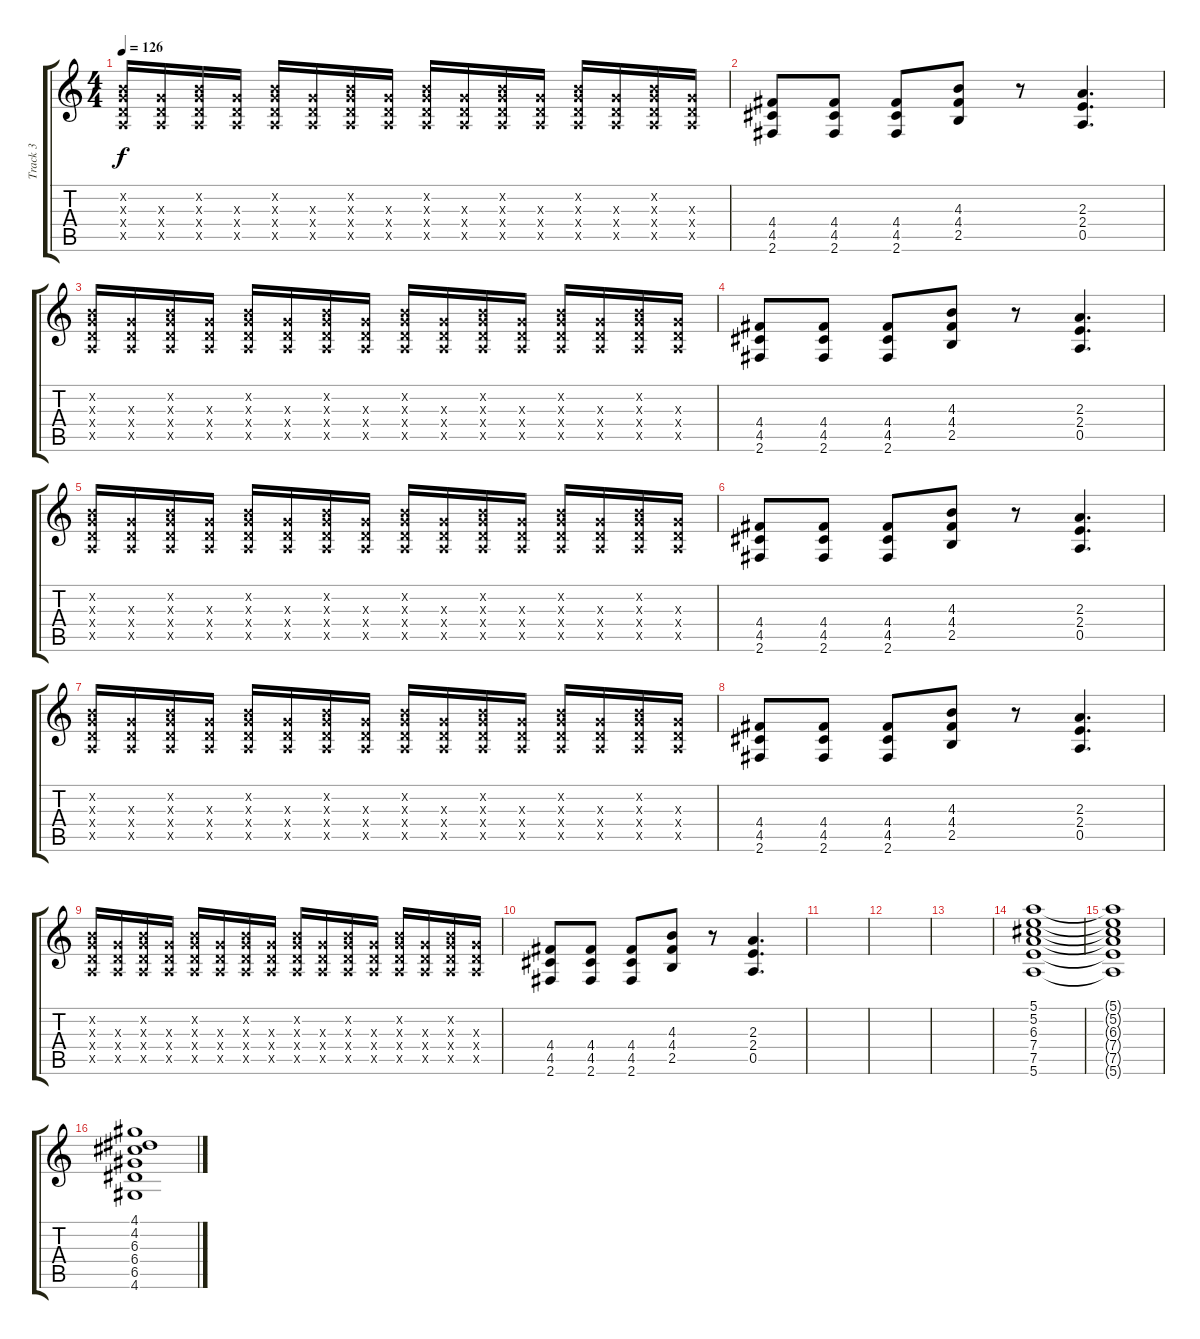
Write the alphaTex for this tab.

\track ("Track 3" "Track 3") {instrument distortionguitar}
\staff {score tabs}
\tuning (E4 B3 G3 D3 A2 E2) {hide}
\ts (4 4)
\tempo 126
\clef g2
\ks c
(0.2{x} 0.3{x} 0.4{x} 0.5{x}).16{dy f} (0.3{x} 0.4{x} 0.5{x}).16 (0.2{x} 0.3{x} 0.4{x} 0.5{x}).16 (0.3{x} 0.4{x} 0.5{x}).16 (0.2{x} 0.3{x} 0.4{x} 0.5{x}).16 (0.3{x} 0.4{x} 0.5{x}).16 (0.2{x} 0.3{x} 0.4{x} 0.5{x}).16 (0.3{x} 0.4{x} 0.5{x}).16 (0.2{x} 0.3{x} 0.4{x} 0.5{x}).16 (0.3{x} 0.4{x} 0.5{x}).16 (0.2{x} 0.3{x} 0.4{x} 0.5{x}).16 (0.3{x} 0.4{x} 0.5{x}).16 (0.2{x} 0.3{x} 0.4{x} 0.5{x}).16 (0.3{x} 0.4{x} 0.5{x}).16 (0.2{x} 0.3{x} 0.4{x} 0.5{x}).16 (0.3{x} 0.4{x} 0.5{x}).16 |
(4.4 4.5 2.6).8 (4.4 4.5 2.6).8 (4.4 4.5 2.6).8 (4.3 4.4 2.5).8 r.8 (2.3 2.4 0.5).4{d} |
(0.2{x} 0.3{x} 0.4{x} 0.5{x}).16 (0.3{x} 0.4{x} 0.5{x}).16 (0.2{x} 0.3{x} 0.4{x} 0.5{x}).16 (0.3{x} 0.4{x} 0.5{x}).16 (0.2{x} 0.3{x} 0.4{x} 0.5{x}).16 (0.3{x} 0.4{x} 0.5{x}).16 (0.2{x} 0.3{x} 0.4{x} 0.5{x}).16 (0.3{x} 0.4{x} 0.5{x}).16 (0.2{x} 0.3{x} 0.4{x} 0.5{x}).16 (0.3{x} 0.4{x} 0.5{x}).16 (0.2{x} 0.3{x} 0.4{x} 0.5{x}).16 (0.3{x} 0.4{x} 0.5{x}).16 (0.2{x} 0.3{x} 0.4{x} 0.5{x}).16 (0.3{x} 0.4{x} 0.5{x}).16 (0.2{x} 0.3{x} 0.4{x} 0.5{x}).16 (0.3{x} 0.4{x} 0.5{x}).16 |
(4.4 4.5 2.6).8 (4.4 4.5 2.6).8 (4.4 4.5 2.6).8 (4.3 4.4 2.5).8 r.8 (2.3 2.4 0.5).4{d} |
(0.2{x} 0.3{x} 0.4{x} 0.5{x}).16 (0.3{x} 0.4{x} 0.5{x}).16 (0.2{x} 0.3{x} 0.4{x} 0.5{x}).16 (0.3{x} 0.4{x} 0.5{x}).16 (0.2{x} 0.3{x} 0.4{x} 0.5{x}).16 (0.3{x} 0.4{x} 0.5{x}).16 (0.2{x} 0.3{x} 0.4{x} 0.5{x}).16 (0.3{x} 0.4{x} 0.5{x}).16 (0.2{x} 0.3{x} 0.4{x} 0.5{x}).16 (0.3{x} 0.4{x} 0.5{x}).16 (0.2{x} 0.3{x} 0.4{x} 0.5{x}).16 (0.3{x} 0.4{x} 0.5{x}).16 (0.2{x} 0.3{x} 0.4{x} 0.5{x}).16 (0.3{x} 0.4{x} 0.5{x}).16 (0.2{x} 0.3{x} 0.4{x} 0.5{x}).16 (0.3{x} 0.4{x} 0.5{x}).16 |
(4.4 4.5 2.6).8 (4.4 4.5 2.6).8 (4.4 4.5 2.6).8 (4.3 4.4 2.5).8 r.8 (2.3 2.4 0.5).4{d} |
(0.2{x} 0.3{x} 0.4{x} 0.5{x}).16 (0.3{x} 0.4{x} 0.5{x}).16 (0.2{x} 0.3{x} 0.4{x} 0.5{x}).16 (0.3{x} 0.4{x} 0.5{x}).16 (0.2{x} 0.3{x} 0.4{x} 0.5{x}).16 (0.3{x} 0.4{x} 0.5{x}).16 (0.2{x} 0.3{x} 0.4{x} 0.5{x}).16 (0.3{x} 0.4{x} 0.5{x}).16 (0.2{x} 0.3{x} 0.4{x} 0.5{x}).16 (0.3{x} 0.4{x} 0.5{x}).16 (0.2{x} 0.3{x} 0.4{x} 0.5{x}).16 (0.3{x} 0.4{x} 0.5{x}).16 (0.2{x} 0.3{x} 0.4{x} 0.5{x}).16 (0.3{x} 0.4{x} 0.5{x}).16 (0.2{x} 0.3{x} 0.4{x} 0.5{x}).16 (0.3{x} 0.4{x} 0.5{x}).16 |
(4.4 4.5 2.6).8 (4.4 4.5 2.6).8 (4.4 4.5 2.6).8 (4.3 4.4 2.5).8 r.8 (2.3 2.4 0.5).4{d} |
(0.2{x} 0.3{x} 0.4{x} 0.5{x}).16 (0.3{x} 0.4{x} 0.5{x}).16 (0.2{x} 0.3{x} 0.4{x} 0.5{x}).16 (0.3{x} 0.4{x} 0.5{x}).16 (0.2{x} 0.3{x} 0.4{x} 0.5{x}).16 (0.3{x} 0.4{x} 0.5{x}).16 (0.2{x} 0.3{x} 0.4{x} 0.5{x}).16 (0.3{x} 0.4{x} 0.5{x}).16 (0.2{x} 0.3{x} 0.4{x} 0.5{x}).16 (0.3{x} 0.4{x} 0.5{x}).16 (0.2{x} 0.3{x} 0.4{x} 0.5{x}).16 (0.3{x} 0.4{x} 0.5{x}).16 (0.2{x} 0.3{x} 0.4{x} 0.5{x}).16 (0.3{x} 0.4{x} 0.5{x}).16 (0.2{x} 0.3{x} 0.4{x} 0.5{x}).16 (0.3{x} 0.4{x} 0.5{x}).16 |
(4.4 4.5 2.6).8 (4.4 4.5 2.6).8 (4.4 4.5 2.6).8 (4.3 4.4 2.5).8 r.8 (2.3 2.4 0.5).4{d} |
|
|
|
(5.1 5.2 6.3 7.4 7.5 5.6).1 |
(5.1{t} 5.2{t} 6.3{t} 7.4{t} 7.5{t} 5.6{t}).1 |
(4.1 4.2 6.3 6.4 6.5 4.6).1
